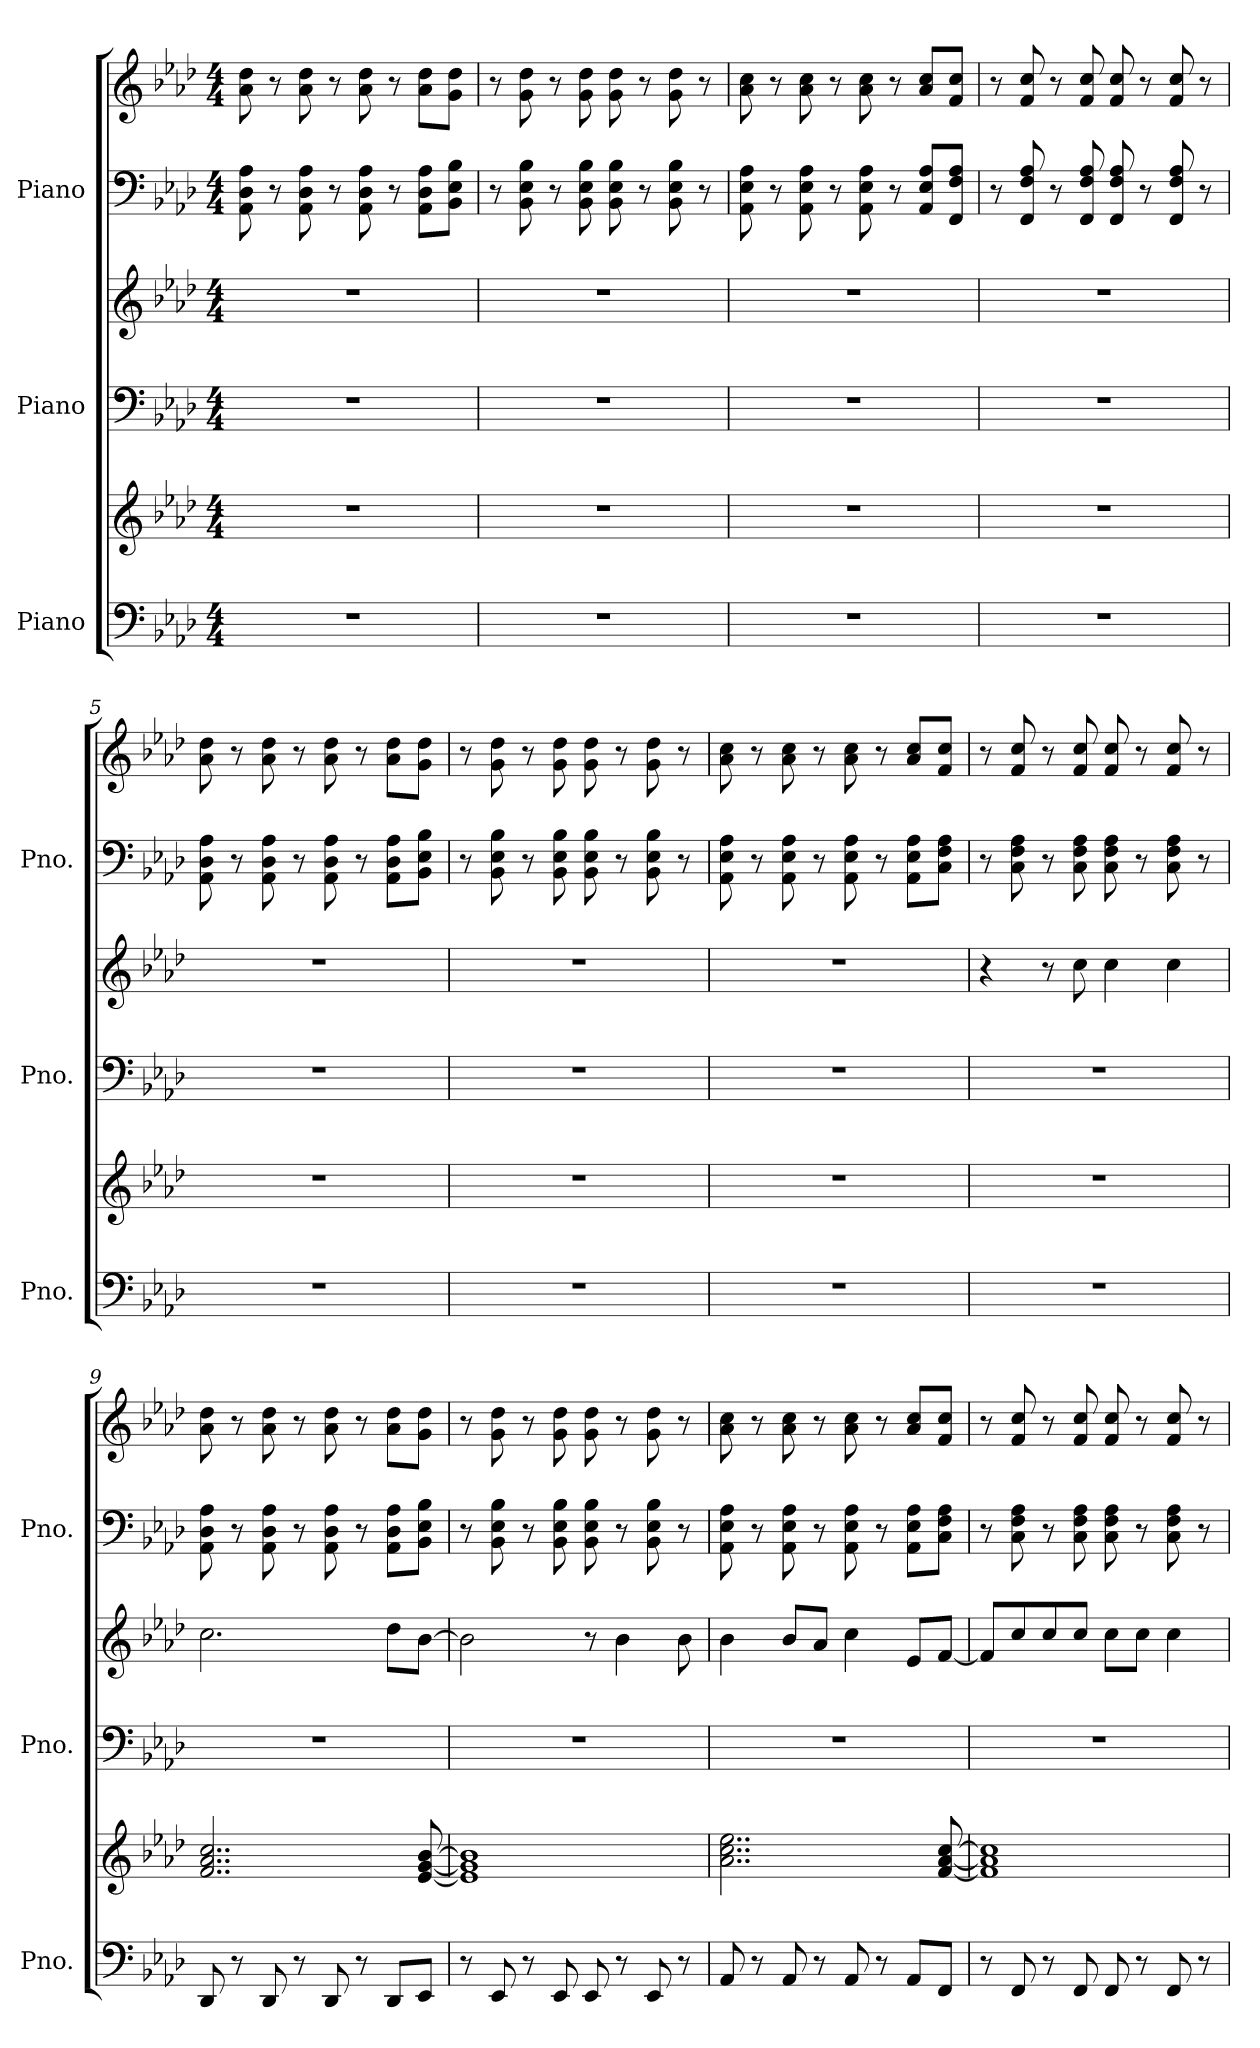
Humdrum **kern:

**kern	**kern	**kern	**kern	**kern	**kern
*part3	*part3	*part2	*part2	*part1	*part1
*staff6	*staff5	*staff4	*staff3	*staff2	*staff1
*I"Piano	*	*I"Piano	*	*I"Piano	*
*I'Pno.	*	*I'Pno.	*	*I'Pno.	*
*clefF4	*clefG2	*clefF4	*clefG2	*clefF4	*clefG2
*k[b-e-a-d-]	*k[b-e-a-d-]	*k[b-e-a-d-]	*k[b-e-a-d-]	*k[b-e-a-d-]	*k[b-e-a-d-]
*M4/4	*M4/4	*M4/4	*M4/4	*M4/4	*M4/4
*MM138	*MM138	*MM138	*MM138	*MM138	*MM138
=1	=1	=1	=1	=1	=1
1r	1r	1r	1r	8AA-\ 8D-\ 8A-\	8a-\ 8dd-\
.	.	.	.	8r	8r
.	.	.	.	8AA-\ 8D-\ 8A-\	8a-\ 8dd-\
.	.	.	.	8r	8r
.	.	.	.	8AA-\ 8D-\ 8A-\	8a-\ 8dd-\
.	.	.	.	8r	8r
.	.	.	.	8AA-\ 8D-\ 8A-\L	8a-\ 8dd-\L
.	.	.	.	8BB-\ 8E-\ 8B-\J	8g\ 8dd-\J
=2	=2	=2	=2	=2	=2
1r	1r	1r	1r	8r	8r
.	.	.	.	8BB-\ 8E-\ 8B-\	8g\ 8dd-\
.	.	.	.	8r	8r
.	.	.	.	8BB-\ 8E-\ 8B-\	8g\ 8dd-\
.	.	.	.	8BB-\ 8E-\ 8B-\	8g\ 8dd-\
.	.	.	.	8r	8r
.	.	.	.	8BB-\ 8E-\ 8B-\	8g\ 8dd-\
.	.	.	.	8r	8r
=3	=3	=3	=3	=3	=3
1r	1r	1r	1r	8AA-\ 8E-\ 8A-\	8a-\ 8cc\
.	.	.	.	8r	8r
.	.	.	.	8AA-\ 8E-\ 8A-\	8a-\ 8cc\
.	.	.	.	8r	8r
.	.	.	.	8AA-\ 8E-\ 8A-\	8a-\ 8cc\
.	.	.	.	8r	8r
.	.	.	.	8AA-/ 8E-/ 8A-/L	8a-/ 8cc/L
.	.	.	.	8FF/ 8F/ 8A-/J	8f/ 8cc/J
=4	=4	=4	=4	=4	=4
1r	1r	1r	1r	8r	8r
.	.	.	.	8FF/ 8F/ 8A-/	8f/ 8cc/
.	.	.	.	8r	8r
.	.	.	.	8FF/ 8F/ 8A-/	8f/ 8cc/
.	.	.	.	8FF/ 8F/ 8A-/	8f/ 8cc/
.	.	.	.	8r	8r
.	.	.	.	8FF/ 8F/ 8A-/	8f/ 8cc/
.	.	.	.	8r	8r
!!LO:PB:g=z
=5	=5	=5	=5	=5	=5
1r	1r	1r	1r	8AA-\ 8D-\ 8A-\	8a-\ 8dd-\
.	.	.	.	8r	8r
.	.	.	.	8AA-\ 8D-\ 8A-\	8a-\ 8dd-\
.	.	.	.	8r	8r
.	.	.	.	8AA-\ 8D-\ 8A-\	8a-\ 8dd-\
.	.	.	.	8r	8r
.	.	.	.	8AA-\ 8D-\ 8A-\L	8a-\ 8dd-\L
.	.	.	.	8BB-\ 8E-\ 8B-\J	8g\ 8dd-\J
=6	=6	=6	=6	=6	=6
1r	1r	1r	1r	8r	8r
.	.	.	.	8BB-\ 8E-\ 8B-\	8g\ 8dd-\
.	.	.	.	8r	8r
.	.	.	.	8BB-\ 8E-\ 8B-\	8g\ 8dd-\
.	.	.	.	8BB-\ 8E-\ 8B-\	8g\ 8dd-\
.	.	.	.	8r	8r
.	.	.	.	8BB-\ 8E-\ 8B-\	8g\ 8dd-\
.	.	.	.	8r	8r
=7	=7	=7	=7	=7	=7
1r	1r	1r	1r	8AA-\ 8E-\ 8A-\	8a-\ 8cc\
.	.	.	.	8r	8r
.	.	.	.	8AA-\ 8E-\ 8A-\	8a-\ 8cc\
.	.	.	.	8r	8r
.	.	.	.	8AA-\ 8E-\ 8A-\	8a-\ 8cc\
.	.	.	.	8r	8r
.	.	.	.	8AA-\ 8E-\ 8A-\L	8a-/ 8cc/L
.	.	.	.	8C\ 8F\ 8A-\J	8f/ 8cc/J
=8	=8	=8	=8	=8	=8
1r	1r	1r	4r	8r	8r
.	.	.	.	8C\ 8F\ 8A-\	8f/ 8cc/
.	.	.	8r	8r	8r
.	.	.	8cc\	8C\ 8F\ 8A-\	8f/ 8cc/
.	.	.	4cc\	8C\ 8F\ 8A-\	8f/ 8cc/
.	.	.	.	8r	8r
.	.	.	4cc\	8C\ 8F\ 8A-\	8f/ 8cc/
.	.	.	.	8r	8r
!!LO:LB:g=z
=9	=9	=9	=9	=9	=9
8DD-/	2..f/ 2..a-/ 2..cc/	1r	2.cc\	8AA-\ 8D-\ 8A-\	8a-\ 8dd-\
8r	.	.	.	8r	8r
8DD-/	.	.	.	8AA-\ 8D-\ 8A-\	8a-\ 8dd-\
8r	.	.	.	8r	8r
8DD-/	.	.	.	8AA-\ 8D-\ 8A-\	8a-\ 8dd-\
8r	.	.	.	8r	8r
8DD-/L	.	.	8dd-\L	8AA-\ 8D-\ 8A-\L	8a-\ 8dd-\L
8EE-/J	[8e-/ [8g/ [8b-/	.	[8b-\J	8BB-\ 8E-\ 8B-\J	8g\ 8dd-\J
=10	=10	=10	=10	=10	=10
8r	1e-] 1g] 1b-]	1r	2b-\]	8r	8r
8EE-/	.	.	.	8BB-\ 8E-\ 8B-\	8g\ 8dd-\
8r	.	.	.	8r	8r
8EE-/	.	.	.	8BB-\ 8E-\ 8B-\	8g\ 8dd-\
8EE-/	.	.	8r	8BB-\ 8E-\ 8B-\	8g\ 8dd-\
8r	.	.	4b-\	8r	8r
8EE-/	.	.	.	8BB-\ 8E-\ 8B-\	8g\ 8dd-\
8r	.	.	8b-\	8r	8r
=11	=11	=11	=11	=11	=11
8AA-/	2..a-\ 2..cc\ 2..ee-\	1r	4b-\	8AA-\ 8E-\ 8A-\	8a-\ 8cc\
8r	.	.	.	8r	8r
8AA-/	.	.	8b-/L	8AA-\ 8E-\ 8A-\	8a-\ 8cc\
8r	.	.	8a-/J	8r	8r
8AA-/	.	.	4cc\	8AA-\ 8E-\ 8A-\	8a-\ 8cc\
8r	.	.	.	8r	8r
8AA-/L	.	.	8e-/L	8AA-\ 8E-\ 8A-\L	8a-/ 8cc/L
8FF/J	[8f/ [8a-/ [8cc/	.	[8f/J	8C\ 8F\ 8A-\J	8f/ 8cc/J
=12	=12	=12	=12	=12	=12
8r	1f] 1a-] 1cc]	1r	8f/L]	8r	8r
8FF/	.	.	8cc/	8C\ 8F\ 8A-\	8f/ 8cc/
8r	.	.	8cc/	8r	8r
8FF/	.	.	8cc/J	8C\ 8F\ 8A-\	8f/ 8cc/
8FF/	.	.	8cc\L	8C\ 8F\ 8A-\	8f/ 8cc/
8r	.	.	8cc\J	8r	8r
8FF/	.	.	4cc\	8C\ 8F\ 8A-\	8f/ 8cc/
8r	.	.	.	8r	8r
=	=	=	=	=	=
*-	*-	*-	*-	*-	*-
